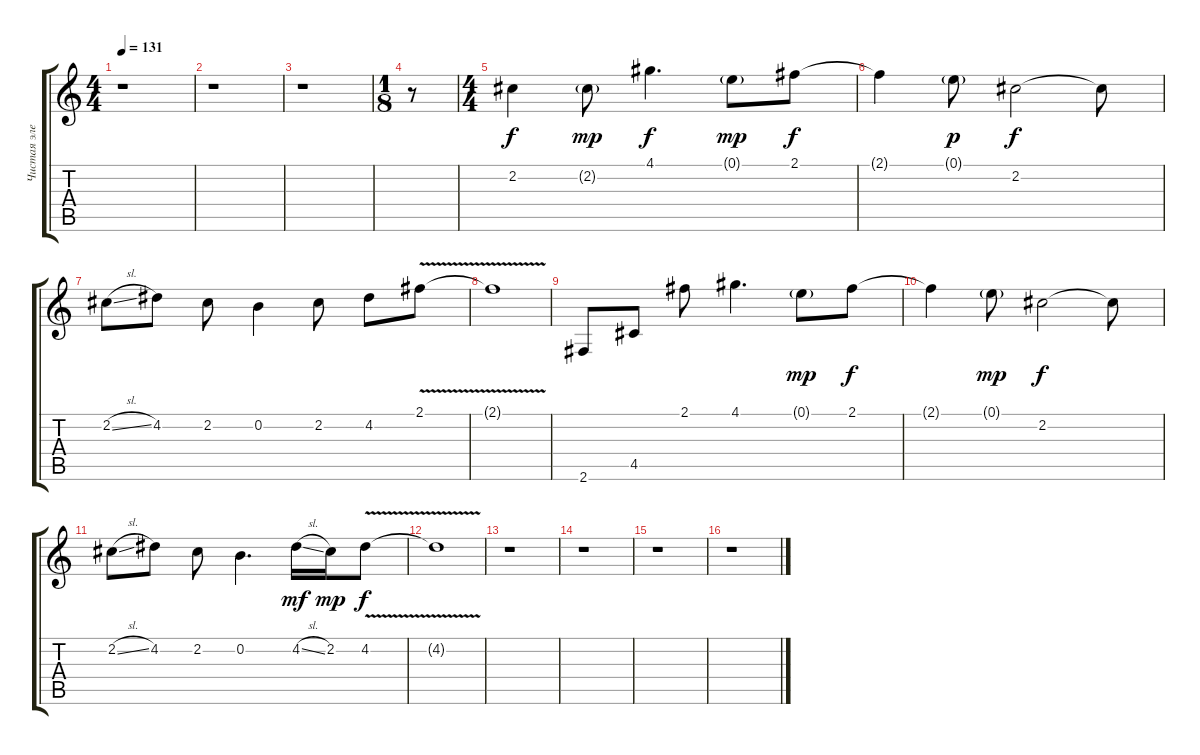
\track ("Чистая электро гитара" "Чистая эле") {instrument electricguitarclean}
\staff {score tabs}
\tuning (E4 B3 G3 D3 A2 E2) {hide}
\ts (4 4)
\tempo 131
\clef g2
\ks c
r.1{dy f} |
r.1 |
r.1 |
\ts (1 8)
r.8 |
\ts (4 4)
2.2.4 2.2{g}.8{dy mp} 4.1.4{d dy f} 0.1{g}.8{dy mp} 2.1.8{dy f} |
2.1{t}.4 0.1{g}.8{dy p} 2.2.2{dy f} 2.2{t}.8 |
2.2{sl}.8 4.2.8 2.2.8 0.2.4 2.2.8 4.2.8 2.1{v}.8 |
2.1{t}.1 |
2.6.8 4.5.8 2.1.8 4.1.4{d} 0.1{g}.8{dy mp} 2.1.8{dy f} |
2.1{t}.4 0.1{g}.8{dy mp} 2.2.2{dy f} 2.2{t}.8 |
2.2{sl}.8 4.2.8 2.2.8 0.2.4{d} 4.2{sl}.16{dy mf} 2.2.16{dy mp} 4.2{v}.8{dy f} |
4.2{t}.1 |
r.1 |
r.1 |
r.1 |
r.1
